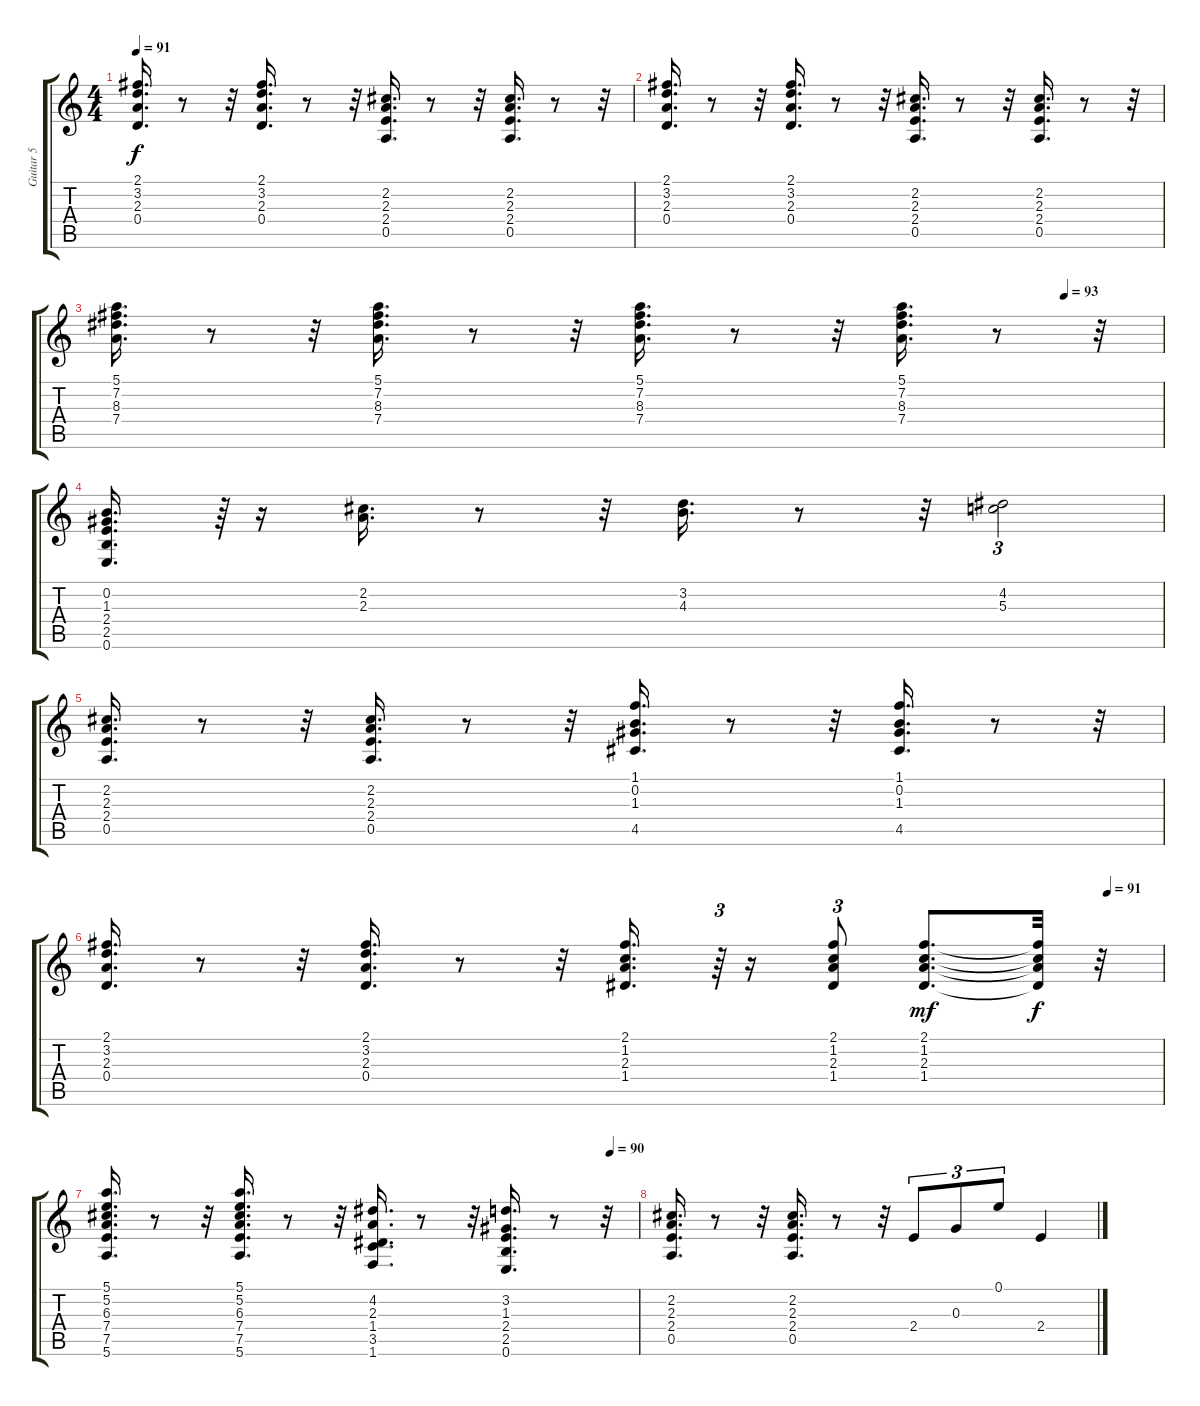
\track ("Guitar 5" "Guitar 5") {instrument acousticguitarnylon}
\staff {score tabs}
\tuning (E4 B3 G3 D3 A2 E2) {hide}
\ts (4 4)
\tempo 91
\clef g2
\ks c
(2.1 3.2 2.3 0.4).16{d dy f} r.8 r.32 (2.1 3.2 2.3 0.4).16{d} r.8 r.32 (2.2 2.3 2.4 0.5).16{d} r.8 r.32 (2.2 2.3 2.4 0.5).16{d} r.8 r.32 |
(2.1 3.2 2.3 0.4).16{d} r.8 r.32 (2.1 3.2 2.3 0.4).16{d} r.8 r.32 (2.2 2.3 2.4 0.5).16{d} r.8 r.32 (2.2 2.3 2.4 0.5).16{d} r.8 r.32 |
\tempo (93 0.90625)
(5.1 7.2 8.3 7.4).16{d} r.8 r.32 (5.1 7.2 8.3 7.4).16{d} r.8 r.32 (5.1 7.2 8.3 7.4).16{d} r.8 r.32 (5.1 7.2 8.3 7.4).16{d} r.8 r.32 |
(0.2 1.3 2.4 2.5 0.6).16{d} r.64{tu (3 2)} r.16 (2.2 2.3).16{d} r.8 r.32 (3.2 4.3).16{d} r.8 r.32 (4.2 5.3).2{tu (3 2)} |
(2.2 2.3 2.4 0.5).16{d} r.8 r.32 (2.2 2.3 2.4 0.5).16{d} r.8 r.32 (1.1 0.2 1.3 4.5).16{d} r.8 r.32 (1.1 0.2 1.3 4.5).16{d} r.8 r.32 |
\tempo (91 0.9479166666666666)
(2.1 3.2 2.3 0.4).16{d} r.8 r.32 (2.1 3.2 2.3 0.4).16{d} r.8 r.32 (2.1 1.2 2.3 1.4).16{d} r.64{tu (3 2)} r.16 (2.1 1.2 2.3 1.4).8{tu (3 2)} (2.1 1.2 2.3 1.4).8{d dy mf} (2.1{t} 1.2{t} 2.3{t} 1.4{t}).32{dy f} r.32 |
\tempo (90 0.9479166666666666)
(5.1 5.2 6.3 7.4 7.5 5.6).16{d} r.8 r.32 (5.1 5.2 6.3 7.4 7.5 5.6).16{d} r.8 r.32 (4.2 2.3 1.4 3.5 1.6).16{d} r.8 r.32 (3.2 1.3 2.4 2.5 0.6).16{d} r.8 r.32 |
(2.2 2.3 2.4 0.5).16{d} r.8 r.32 (2.2 2.3 2.4 0.5).16{d} r.8 r.32 2.4.8{tu (3 2)} 0.3.8{tu (3 2)} 0.1.8{tu (3 2)} 2.4.4
